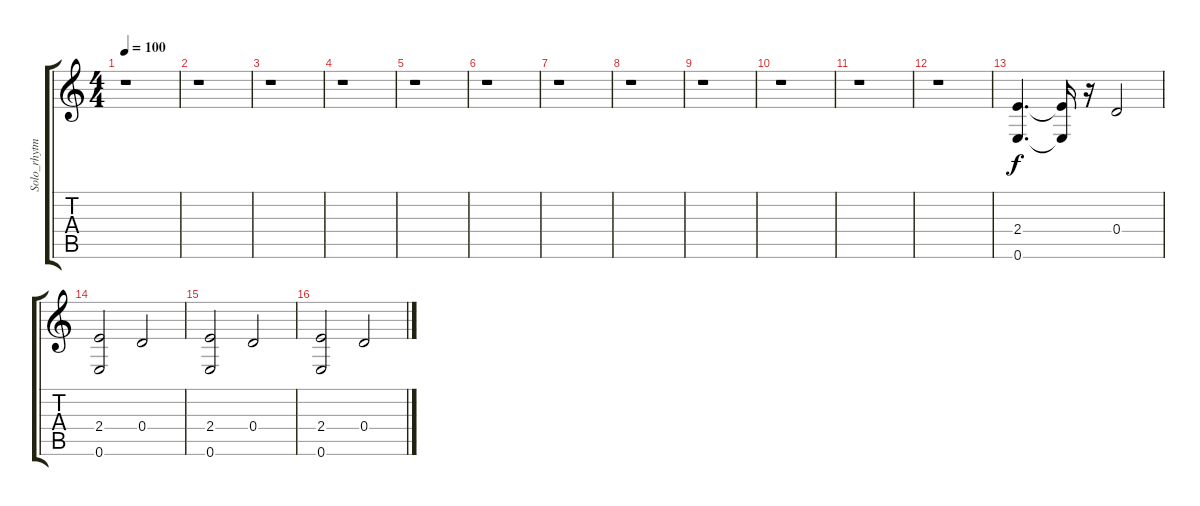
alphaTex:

\track ("Solo_rhytm" "Solo_rhytm") {instrument distortionguitar}
\staff {score tabs}
\tuning (E4 B3 G3 D3 A2 E2) {hide}
\ts (4 4)
\tempo 100
\clef g2
\ks c
r.1{dy f} |
r.1 |
r.1 |
r.1 |
r.1 |
r.1 |
r.1 |
r.1 |
r.1 |
r.1 |
r.1 |
r.1 |
(2.4 0.6).4{d volume 12} (2.4{t} 0.6{t}).16 r.16 0.4.2 |
(2.4 0.6).2 0.4.2 |
(2.4 0.6).2 0.4.2 |
(2.4 0.6).2 0.4.2
